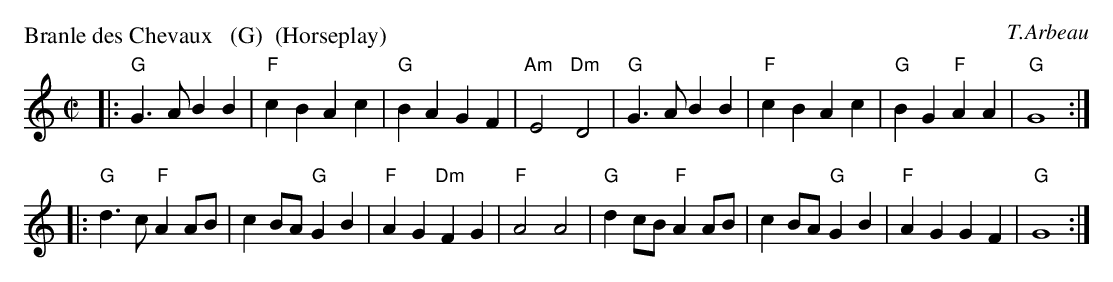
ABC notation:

X:1
P: Branle des Chevaux   (G)  (Horseplay)
C: T.Arbeau
M: C|
L: 1/4
K: Gmix
|: "G"G>A BB | "F"cB Ac | "G"BA GF | "Am"E2 "Dm"D2 \
|  "G"G>A BB | "F"cB Ac | "G"BG "F"AA | "G"G4 :|
|: "G"d>c "F"AA/B/ | cB/A/ "G"GB | "F"AG "Dm"FG | "F"A2 A2 \
|  "G"dc/B/ "F"AA/B/ | cB/A/ "G"GB | "F"AG GF | "G"G4 :|
